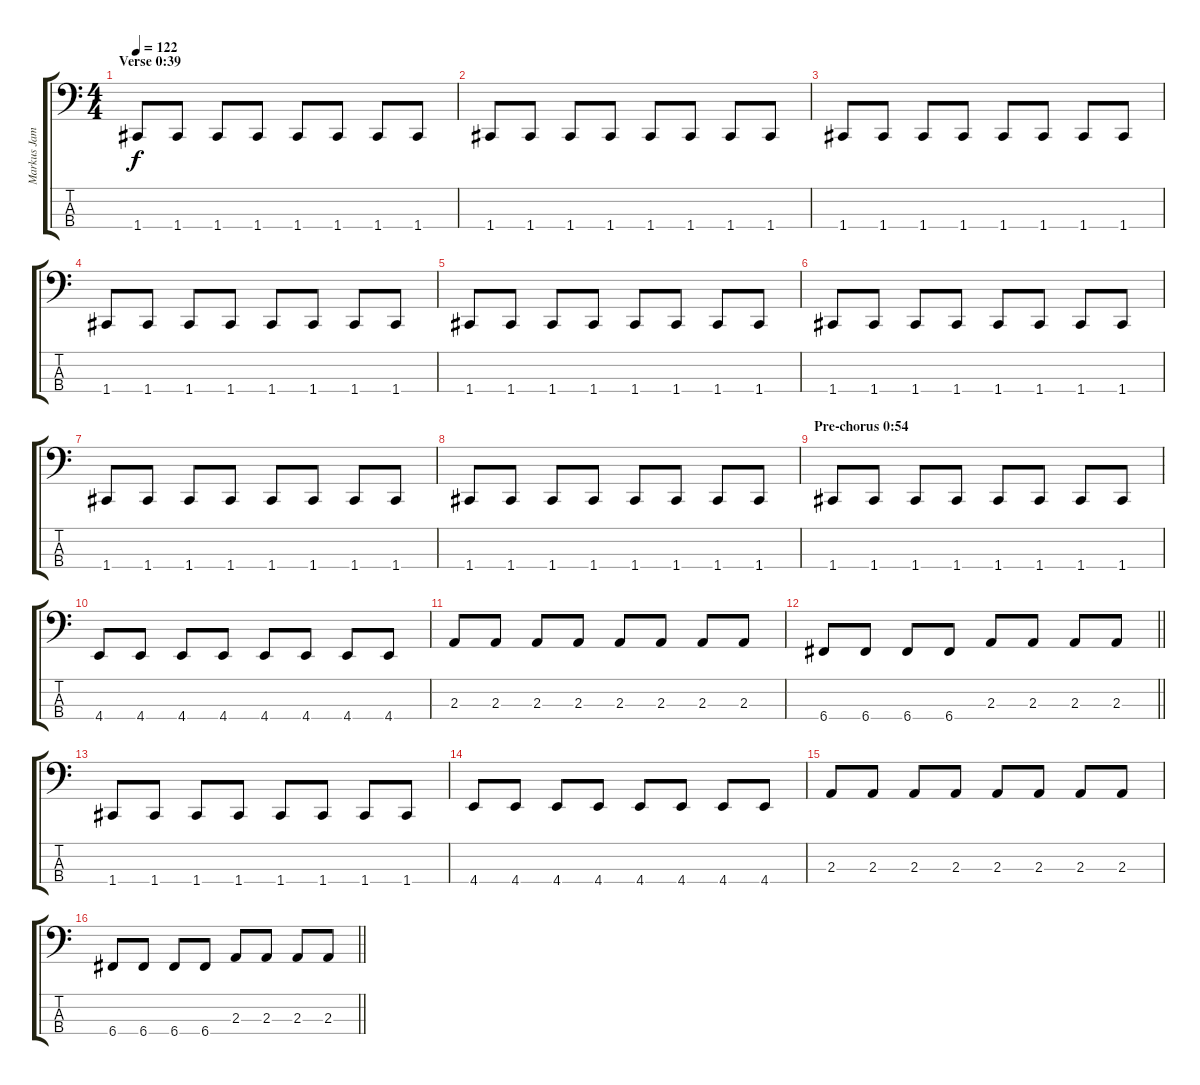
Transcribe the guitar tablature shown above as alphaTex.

\track ("Markus James [Bass]" "Markus Jam") {instrument electricbassfinger}
\staff {score tabs}
\tuning (F2 C2 G1 C1) {hide}
\ts (4 4)
\section ("" "Verse 0:39")
\tempo 122
\clef f4
\ks c
1.4.8{dy f} 1.4.8 1.4.8 1.4.8 1.4.8 1.4.8 1.4.8 1.4.8 |
1.4.8 1.4.8 1.4.8 1.4.8 1.4.8 1.4.8 1.4.8 1.4.8 |
1.4.8 1.4.8 1.4.8 1.4.8 1.4.8 1.4.8 1.4.8 1.4.8 |
1.4.8 1.4.8 1.4.8 1.4.8 1.4.8 1.4.8 1.4.8 1.4.8 |
1.4.8 1.4.8 1.4.8 1.4.8 1.4.8 1.4.8 1.4.8 1.4.8 |
1.4.8 1.4.8 1.4.8 1.4.8 1.4.8 1.4.8 1.4.8 1.4.8 |
1.4.8 1.4.8 1.4.8 1.4.8 1.4.8 1.4.8 1.4.8 1.4.8 |
1.4.8 1.4.8 1.4.8 1.4.8 1.4.8 1.4.8 1.4.8 1.4.8 |
\section ("" "Pre-chorus 0:54")
1.4.8 1.4.8 1.4.8 1.4.8 1.4.8 1.4.8 1.4.8 1.4.8 |
4.4.8 4.4.8 4.4.8 4.4.8 4.4.8 4.4.8 4.4.8 4.4.8 |
2.3.8 2.3.8 2.3.8 2.3.8 2.3.8 2.3.8 2.3.8 2.3.8 |
\barLineRight lightlight
6.4.8 6.4.8 6.4.8 6.4.8 2.3.8 2.3.8 2.3.8 2.3.8 |
1.4.8 1.4.8 1.4.8 1.4.8 1.4.8 1.4.8 1.4.8 1.4.8 |
4.4.8 4.4.8 4.4.8 4.4.8 4.4.8 4.4.8 4.4.8 4.4.8 |
2.3.8 2.3.8 2.3.8 2.3.8 2.3.8 2.3.8 2.3.8 2.3.8 |
\barLineRight lightlight
6.4.8 6.4.8 6.4.8 6.4.8 2.3.8 2.3.8 2.3.8 2.3.8
